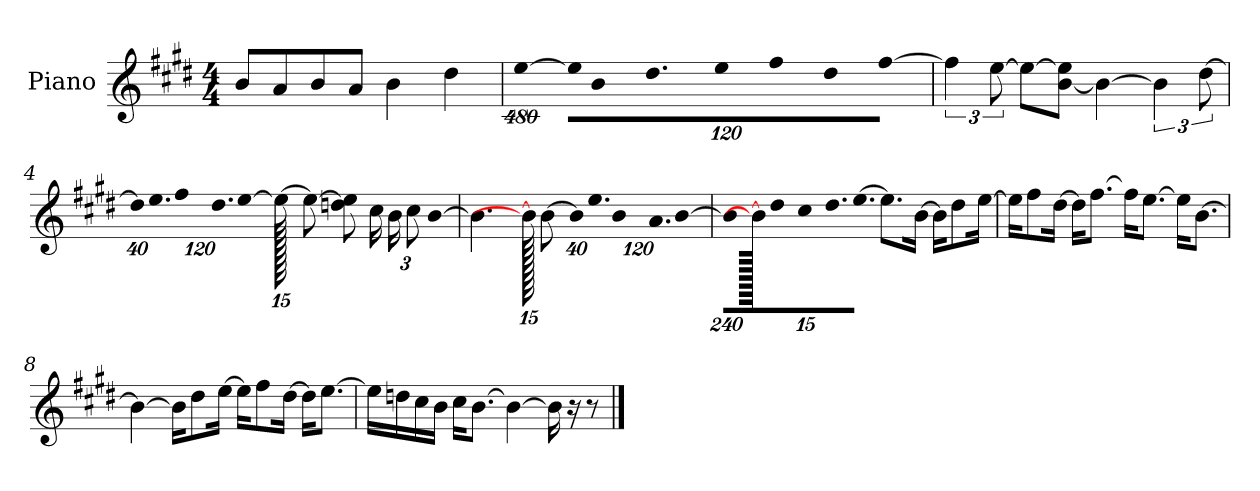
**kern
*part1
*staff1
*I"Piano
*I'P-no
*clefG2
*k[f#c#g#d#]
*M4/4
*MM90
=1
8b/L
8a/
8b/
8a/J
4b\
4dd#\
=2
!LO:N:vis=4
[1920%427ee\
!LO:N:vis=16
1920%107ee\KL]
!LO:N:vis=8
640%71b\
9.dd#\
!LO:N:vis=8
640%71ee\
!LO:N:vis=8
640%71ff#\
!LO:N:vis=8
640%71dd#\
!LO:N:vis=8
[640%71ff#\J
=3
6ff#\]
[12ee\
8ee\L_
[8b\ 8ee\]J
4b\_
6b\]
[12dd#\
=4
*Xbrackettup
!LO:N:vis=32
640%23dd#\KLL]
!LO:N:vis=16.
960%103ee\J
!LO:N:vis=8
960%137ff#\
!LO:N:vis=16.
960%103dd#\L
[384%41ee\J
1920ee\_
8ee\L_
8ddn\ 8ee\]J
24cc#\LL
24b\J
12cc#\
[640%53b\J
!!LO:LB:g=z
=5
4.b\]
1920b\_
[8b\
!LO:N:vis=32
640%23b\KLL]
!LO:N:vis=16.
960%103ee\J
!LO:N:vis=8
960%137b\
!LO:N:vis=16.
960%103a\L
[384%41b\J
=6
!LO:N:vis=8
960%137b\L]
1920b\_
!LO:N:vis=16
1920%137dd#\L
!LO:N:vis=16
1920%137cc#\
!LO:N:vis=16.
960%103dd#\
!LO:N:vis=16.
[960%103ee\JJ
8.ee\L]
[16b\Jk
16b\KL]
8dd#\
[16ee\Jk
=7
16ee\KL]
8ff#\
[16dd#\Jk
16dd#\KL]
[8.ff#\J
16ff#\KL]
[8.ee\J
16ee\KL]
[8.b\J
=8
4b\_
16b\KL]
8dd#\
[16ee\Jk
16ee\KL]
8ff#\
[16dd#\Jk
16dd#\KL]
[8.ee\J
!!LO:LB:g=z
=9
16ee\LL]
16ddn\
16cc#\
16b\JJ
16cc#\KL
[8.b\J
4b\_
16b\]
16r
8r
==
*-
